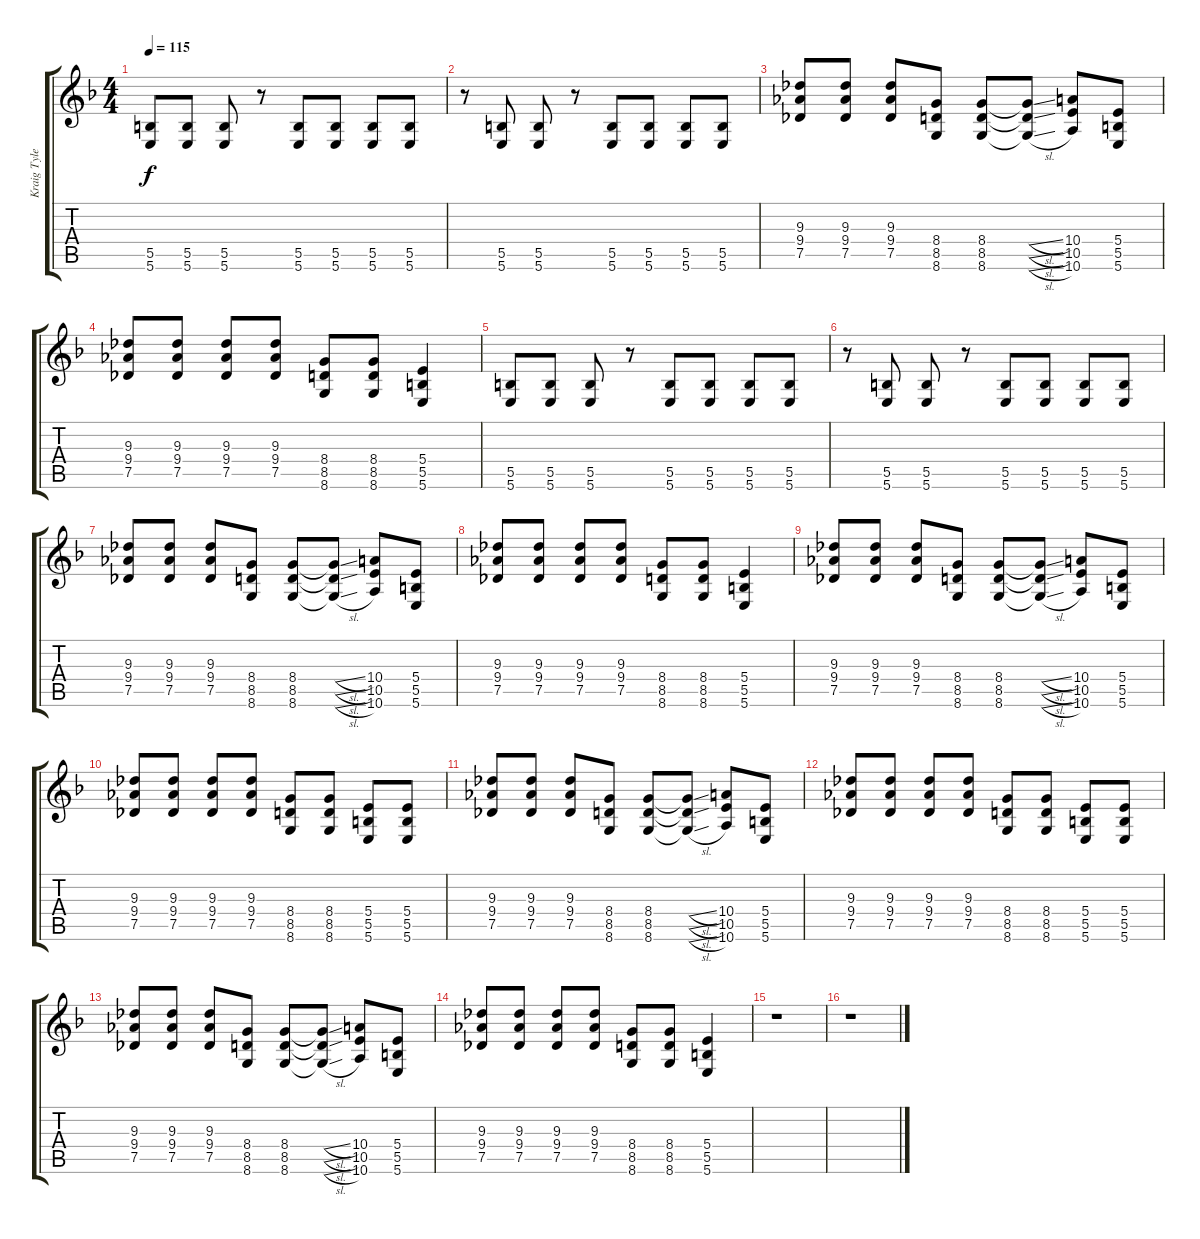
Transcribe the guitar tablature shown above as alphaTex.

\track ("Kraig Tyler" "Kraig Tyle") {instrument distortionguitar}
\staff {score tabs}
\tuning (Db4 Ab3 E3 B2 Gb2 B1) {hide}
\ts (4 4)
\tempo 115
\clef g2
\ks f
(5.5 5.6).8{dy f} (5.5 5.6).8 (5.5 5.6).8 r.8 (5.5 5.6).8 (5.5 5.6).8 (5.5 5.6).8 (5.5 5.6).8 |
r.8 (5.5 5.6).8 (5.5 5.6).8 r.8 (5.5 5.6).8 (5.5 5.6).8 (5.5 5.6).8 (5.5 5.6).8 |
(9.3 9.4 7.5).8 (9.3 9.4 7.5).8 (9.3 9.4 7.5).8 (8.4 8.5 8.6).8 (8.4 8.5 8.6).8 (8.4{sl t} 8.5{sl t} 8.6{sl t}).8 (10.4 10.5 10.6).8 (5.4 5.5 5.6).8 |
(9.3 9.4 7.5).8 (9.3 9.4 7.5).8 (9.3 9.4 7.5).8 (9.3 9.4 7.5).8 (8.4 8.5 8.6).8 (8.4 8.5 8.6).8 (5.4 5.5 5.6).4 |
(5.5 5.6).8 (5.5 5.6).8 (5.5 5.6).8 r.8 (5.5 5.6).8 (5.5 5.6).8 (5.5 5.6).8 (5.5 5.6).8 |
r.8 (5.5 5.6).8 (5.5 5.6).8 r.8 (5.5 5.6).8 (5.5 5.6).8 (5.5 5.6).8 (5.5 5.6).8 |
(9.3 9.4 7.5).8 (9.3 9.4 7.5).8 (9.3 9.4 7.5).8 (8.4 8.5 8.6).8 (8.4 8.5 8.6).8 (8.4{sl t} 8.5{sl t} 8.6{sl t}).8 (10.4 10.5 10.6).8 (5.4 5.5 5.6).8 |
(9.3 9.4 7.5).8 (9.3 9.4 7.5).8 (9.3 9.4 7.5).8 (9.3 9.4 7.5).8 (8.4 8.5 8.6).8 (8.4 8.5 8.6).8 (5.4 5.5 5.6).4 |
(9.3 9.4 7.5).8 (9.3 9.4 7.5).8 (9.3 9.4 7.5).8 (8.4 8.5 8.6).8 (8.4 8.5 8.6).8 (8.4{sl t} 8.5{sl t} 8.6{sl t}).8 (10.4 10.5 10.6).8 (5.4 5.5 5.6).8 |
(9.3 9.4 7.5).8 (9.3 9.4 7.5).8 (9.3 9.4 7.5).8 (9.3 9.4 7.5).8 (8.4 8.5 8.6).8 (8.4 8.5 8.6).8 (5.4 5.5 5.6).8 (5.4 5.5 5.6).8 |
(9.3 9.4 7.5).8 (9.3 9.4 7.5).8 (9.3 9.4 7.5).8 (8.4 8.5 8.6).8 (8.4 8.5 8.6).8 (8.4{sl t} 8.5{sl t} 8.6{sl t}).8 (10.4 10.5 10.6).8 (5.4 5.5 5.6).8 |
(9.3 9.4 7.5).8 (9.3 9.4 7.5).8 (9.3 9.4 7.5).8 (9.3 9.4 7.5).8 (8.4 8.5 8.6).8 (8.4 8.5 8.6).8 (5.4 5.5 5.6).8 (5.4 5.5 5.6).8 |
(9.3 9.4 7.5).8 (9.3 9.4 7.5).8 (9.3 9.4 7.5).8 (8.4 8.5 8.6).8 (8.4 8.5 8.6).8 (8.4{sl t} 8.5{sl t} 8.6{sl t}).8 (10.4 10.5 10.6).8 (5.4 5.5 5.6).8 |
(9.3 9.4 7.5).8 (9.3 9.4 7.5).8 (9.3 9.4 7.5).8 (9.3 9.4 7.5).8 (8.4 8.5 8.6).8 (8.4 8.5 8.6).8 (5.4 5.5 5.6).4 |
r.1 |
r.1
